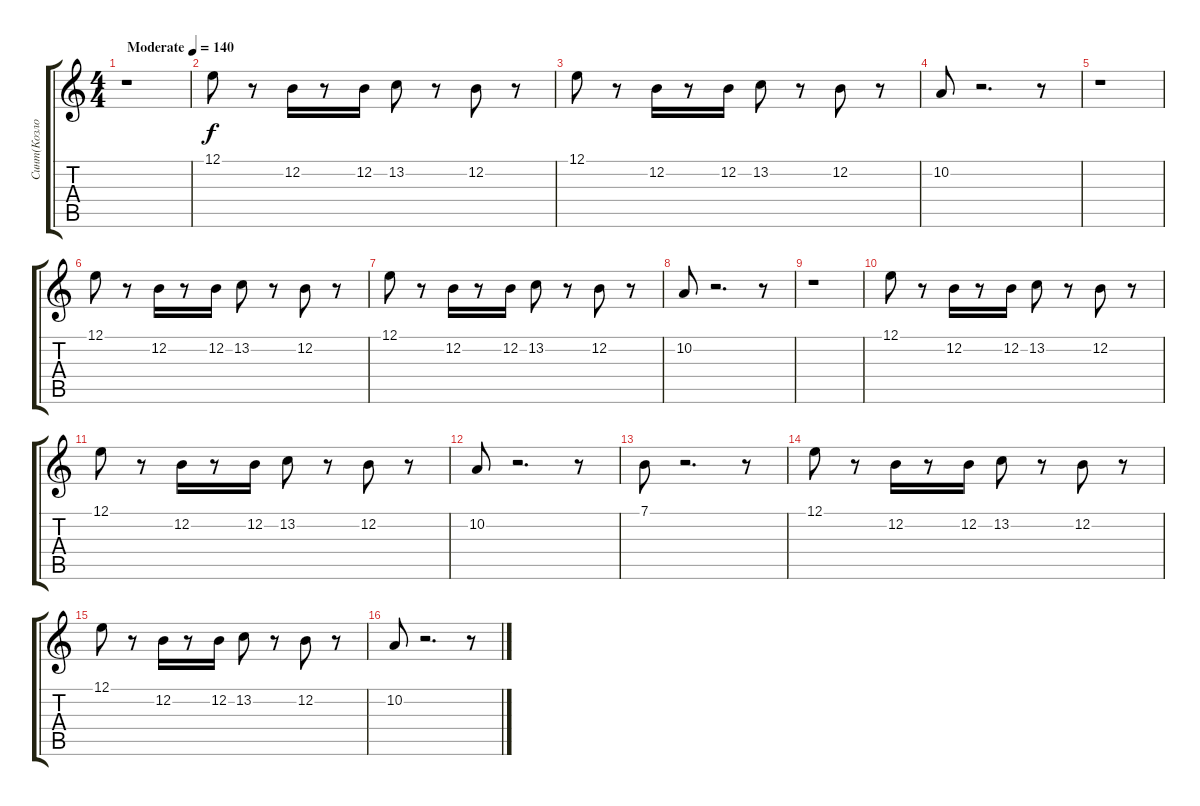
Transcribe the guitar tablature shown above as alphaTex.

\track ("Синт(Козлов)" "Синт(Козло") {instrument lead8bassandlead}
\staff {score tabs}
\tuning (E4 B3 G3 D3 A2 E2) {hide}
\ts (4 4)
\tempo (140 "Moderate")
\clef g2
\ks c
r.1{dy f instrument lead8bassandlead} |
12.1.8 r.8 12.2.16 r.8 12.2.16 13.2.8 r.8 12.2.8 r.8 |
12.1.8 r.8 12.2.16 r.8 12.2.16 13.2.8 r.8 12.2.8 r.8 |
10.2.8 r.2{d} r.8 |
r.1 |
12.1.8 r.8 12.2.16 r.8 12.2.16 13.2.8 r.8 12.2.8 r.8 |
12.1.8 r.8 12.2.16 r.8 12.2.16 13.2.8 r.8 12.2.8 r.8 |
10.2.8 r.2{d} r.8 |
r.1 |
12.1.8 r.8 12.2.16 r.8 12.2.16 13.2.8 r.8 12.2.8 r.8 |
12.1.8 r.8 12.2.16 r.8 12.2.16 13.2.8 r.8 12.2.8 r.8 |
10.2.8 r.2{d} r.8 |
7.1.8 r.2{d} r.8 |
12.1.8 r.8 12.2.16 r.8 12.2.16 13.2.8 r.8 12.2.8 r.8 |
12.1.8 r.8 12.2.16 r.8 12.2.16 13.2.8 r.8 12.2.8 r.8 |
10.2.8 r.2{d} r.8
